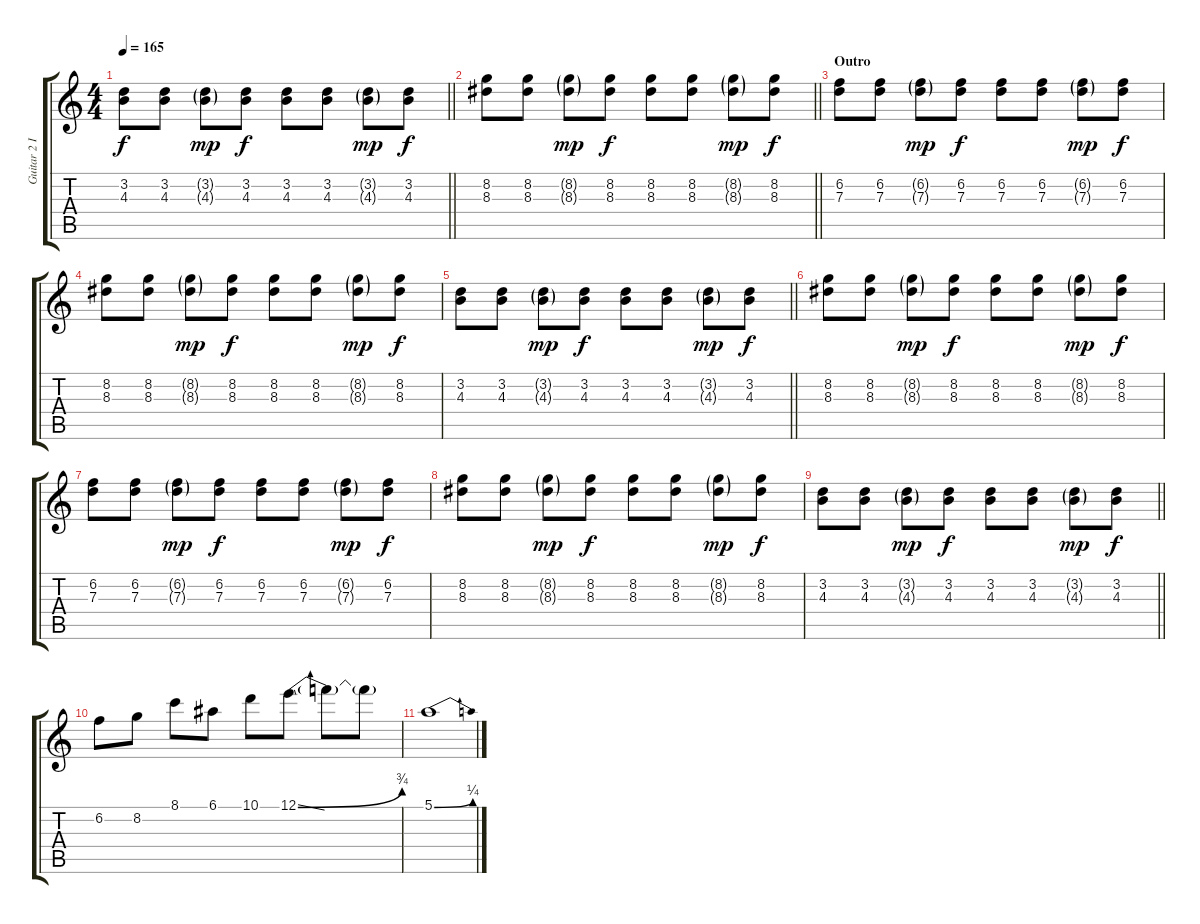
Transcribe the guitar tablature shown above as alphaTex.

\track ("Guitar 2 Improvisation" "Guitar 2 I") {instrument acousticguitarsteel}
\staff {score tabs}
\tuning (E4 B3 G3 D3 A2 E2) {hide}
\ts (4 4)
\tempo 165
\clef g2
\barLineRight lightlight
\ks c
(3.2 4.3).8{dy f} (3.2 4.3).8 (3.2{g} 4.3{g}).8{dy mp} (3.2 4.3).8{dy f} (3.2 4.3).8 (3.2 4.3).8 (3.2{g} 4.3{g}).8{dy mp} (3.2 4.3).8{dy f} |
\barLineRight lightlight
(8.2 8.3).8 (8.2 8.3).8 (8.2{g} 8.3{g}).8{dy mp} (8.2 8.3).8{dy f} (8.2 8.3).8 (8.2 8.3).8 (8.2{g} 8.3{g}).8{dy mp} (8.2 8.3).8{dy f} |
\section ("" "Outro")
(6.2 7.3).8 (6.2 7.3).8 (6.2{g} 7.3{g}).8{dy mp} (6.2 7.3).8{dy f} (6.2 7.3).8 (6.2 7.3).8 (6.2{g} 7.3{g}).8{dy mp} (6.2 7.3).8{dy f} |
(8.2 8.3).8 (8.2 8.3).8 (8.2{g} 8.3{g}).8{dy mp} (8.2 8.3).8{dy f} (8.2 8.3).8 (8.2 8.3).8 (8.2{g} 8.3{g}).8{dy mp} (8.2 8.3).8{dy f} |
\barLineRight lightlight
(3.2 4.3).8 (3.2 4.3).8 (3.2{g} 4.3{g}).8{dy mp} (3.2 4.3).8{dy f} (3.2 4.3).8 (3.2 4.3).8 (3.2{g} 4.3{g}).8{dy mp} (3.2 4.3).8{dy f} |
(8.2 8.3).8 (8.2 8.3).8 (8.2{g} 8.3{g}).8{dy mp} (8.2 8.3).8{dy f} (8.2 8.3).8 (8.2 8.3).8 (8.2{g} 8.3{g}).8{dy mp} (8.2 8.3).8{dy f} |
(6.2 7.3).8 (6.2 7.3).8 (6.2{g} 7.3{g}).8{dy mp} (6.2 7.3).8{dy f} (6.2 7.3).8 (6.2 7.3).8 (6.2{g} 7.3{g}).8{dy mp} (6.2 7.3).8{dy f} |
(8.2 8.3).8 (8.2 8.3).8 (8.2{g} 8.3{g}).8{dy mp} (8.2 8.3).8{dy f} (8.2 8.3).8 (8.2 8.3).8 (8.2{g} 8.3{g}).8{dy mp} (8.2 8.3).8{dy f} |
\barLineRight lightlight
(3.2 4.3).8 (3.2 4.3).8 (3.2{g} 4.3{g}).8{dy mp} (3.2 4.3).8{dy f} (3.2 4.3).8 (3.2 4.3).8 (3.2{g} 4.3{g}).8{dy mp} (3.2 4.3).8{dy f} |
6.2.8 8.2.8 8.1.8 6.1.8 10.1.8 12.1{be (bend 0 0 60 3) ss}.8 12.1{t}.8 12.1{t}.8 |
5.1{be (bend 0 0 60 1)}.1
